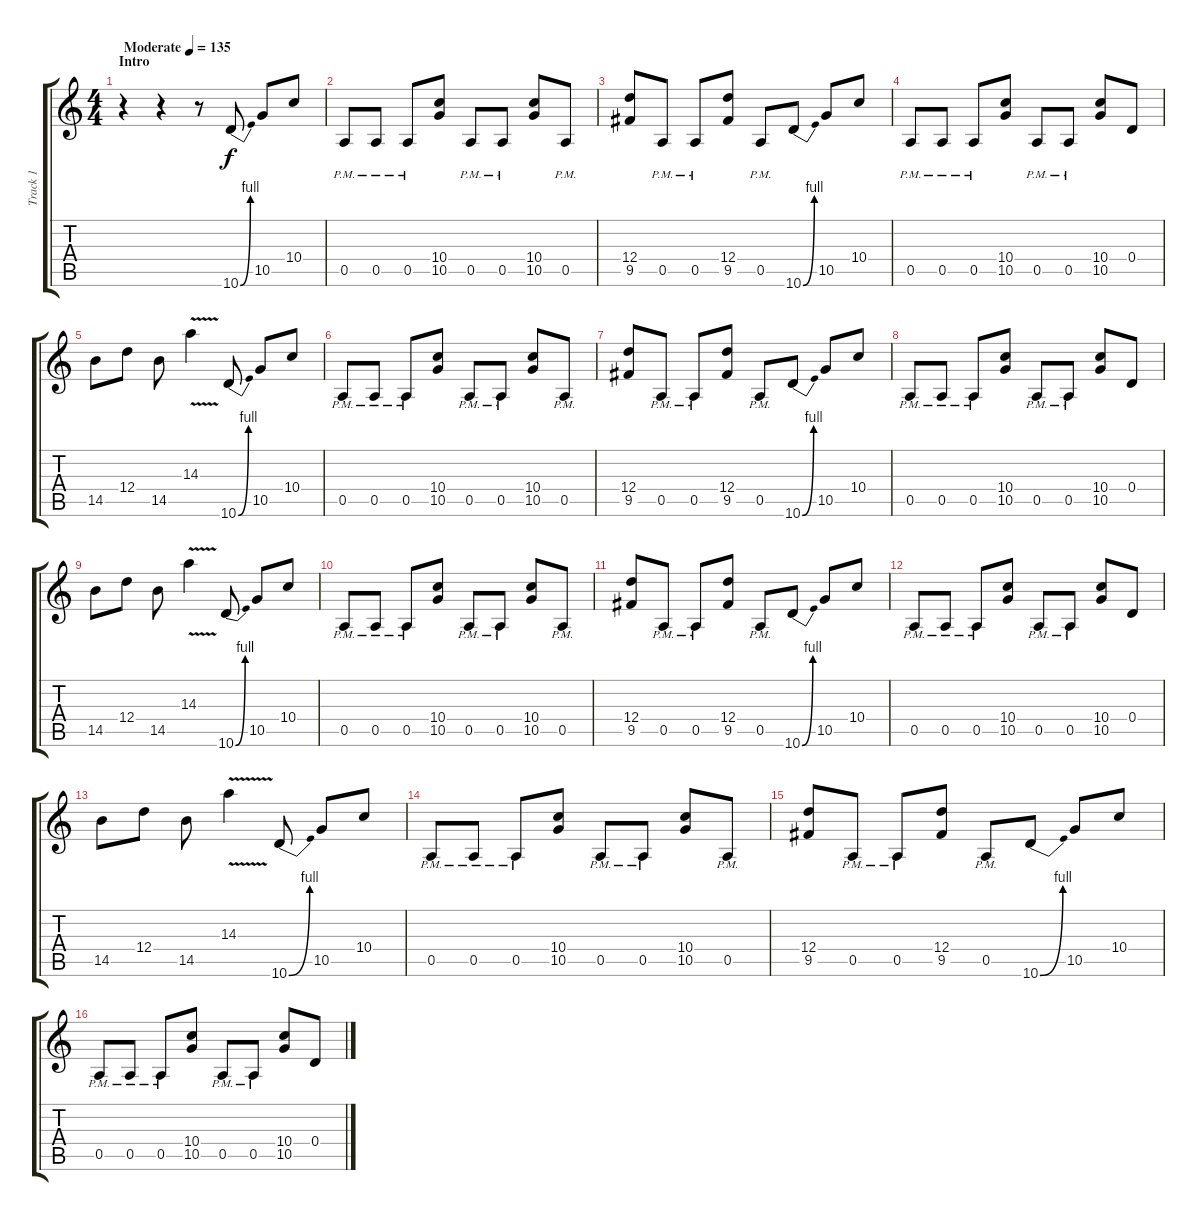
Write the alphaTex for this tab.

\track ("Track 1" "Track 1") {instrument overdrivenguitar}
\staff {score tabs}
\tuning (E4 B3 G3 D3 A2 E2) {hide}
\ts (4 4)
\section ("" "Intro")
\tempo (135 "Moderate")
\clef g2
\ks c
r.4{dy f instrument overdrivenguitar} r.4 r.8 10.6{be (bend 0 0 60 4)}.8 10.5.8 10.4.8 |
0.5{pm}.8 0.5{pm}.8 0.5{pm}.8 (10.4 10.5).8 0.5{pm}.8 0.5{pm}.8 (10.4 10.5).8 0.5{pm}.8 |
(12.4 9.5).8 0.5{pm}.8 0.5{pm}.8 (12.4 9.5).8 0.5{pm}.8 10.6{be (bend 0 0 60 4)}.8 10.5.8 10.4.8 |
0.5{pm}.8 0.5{pm}.8 0.5{pm}.8 (10.4 10.5).8 0.5{pm}.8 0.5{pm}.8 (10.4 10.5).8 0.4.8 |
14.5.8 12.4.8 14.5.8 14.3{v}.4 10.6{be (bend 0 0 60 4)}.8 10.5.8 10.4.8 |
0.5{pm}.8 0.5{pm}.8 0.5{pm}.8 (10.4 10.5).8 0.5{pm}.8 0.5{pm}.8 (10.4 10.5).8 0.5{pm}.8 |
(12.4 9.5).8 0.5{pm}.8 0.5{pm}.8 (12.4 9.5).8 0.5{pm}.8 10.6{be (bend 0 0 60 4)}.8 10.5.8 10.4.8 |
0.5{pm}.8 0.5{pm}.8 0.5{pm}.8 (10.4 10.5).8 0.5{pm}.8 0.5{pm}.8 (10.4 10.5).8 0.4.8 |
14.5.8 12.4.8 14.5.8 14.3{v}.4 10.6{be (bend 0 0 60 4)}.8 10.5.8 10.4.8 |
0.5{pm}.8 0.5{pm}.8 0.5{pm}.8 (10.4 10.5).8 0.5{pm}.8 0.5{pm}.8 (10.4 10.5).8 0.5{pm}.8 |
(12.4 9.5).8 0.5{pm}.8 0.5{pm}.8 (12.4 9.5).8 0.5{pm}.8 10.6{be (bend 0 0 60 4)}.8 10.5.8 10.4.8 |
0.5{pm}.8 0.5{pm}.8 0.5{pm}.8 (10.4 10.5).8 0.5{pm}.8 0.5{pm}.8 (10.4 10.5).8 0.4.8 |
14.5.8 12.4.8 14.5.8 14.3{v}.4 10.6{be (bend 0 0 60 4)}.8 10.5.8 10.4.8 |
0.5{pm}.8 0.5{pm}.8 0.5{pm}.8 (10.4 10.5).8 0.5{pm}.8 0.5{pm}.8 (10.4 10.5).8 0.5{pm}.8 |
(12.4 9.5).8 0.5{pm}.8 0.5{pm}.8 (12.4 9.5).8 0.5{pm}.8 10.6{be (bend 0 0 60 4)}.8 10.5.8 10.4.8 |
0.5{pm}.8 0.5{pm}.8 0.5{pm}.8 (10.4 10.5).8 0.5{pm}.8 0.5{pm}.8 (10.4 10.5).8 0.4.8
